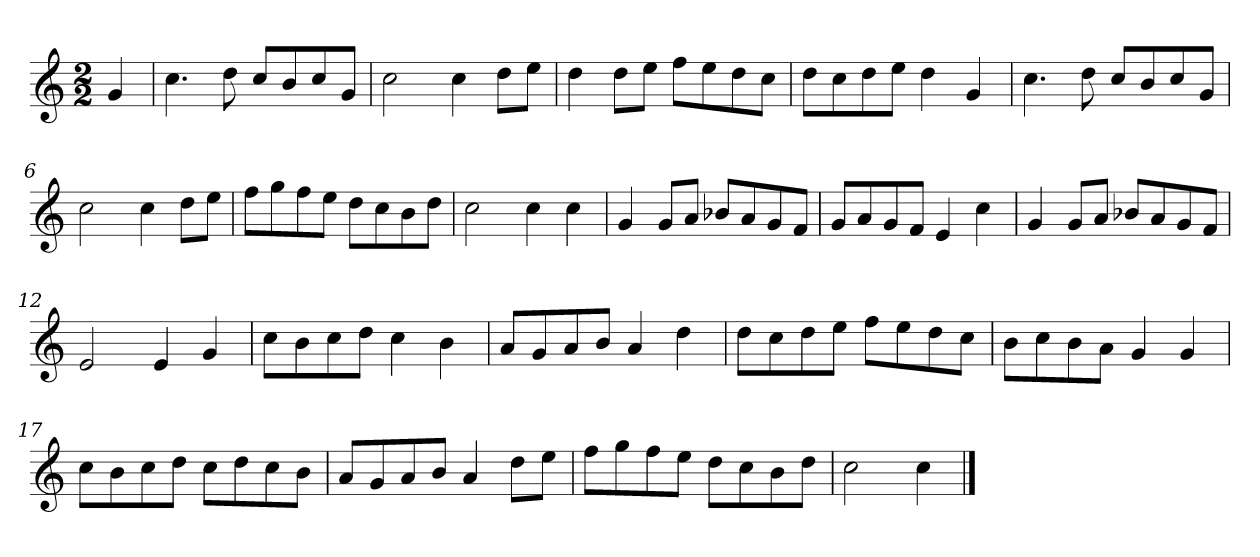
**kern
*part1
*staff1
*k[]
*M2/2
*MM120
=
4g
=1
4.cc
8dd
8ccL
8b
8cc
8gJ
=2
2cc
4cc
8ddL
8eeJ
=3
4dd
8ddL
8eeJ
8ffL
8ee
8dd
8ccJ
=4
8ddL
8cc
8dd
8eeJ
4dd
4g
=5
4.cc
8dd
8ccL
8b
8cc
8gJ
=6
2cc
4cc
8ddL
8eeJ
=7
8ffL
8gg
8ff
8eeJ
8ddL
8cc
8b
8ddJ
=8
2cc
4cc
4cc
=9
4g
8gL
8aJ
8b-XL
8a
8g
8fJ
=10
8gL
8a
8g
8fJ
4e
4cc
=11
4g
8gL
8aJ
8b-XL
8a
8g
8fJ
=12
2e
4e
4g
=13
8ccL
8b
8cc
8ddJ
4cc
4b
=14
8aL
8g
8a
8bJ
4a
4dd
=15
8ddL
8cc
8dd
8eeJ
8ffL
8ee
8dd
8ccJ
=16
8bL
8cc
8b
8aJ
4g
4g
=17
8ccL
8b
8cc
8ddJ
8ccL
8dd
8cc
8bJ
=18
8aL
8g
8a
8bJ
4a
8ddL
8eeJ
=19
8ffL
8gg
8ff
8eeJ
8ddL
8cc
8b
8ddJ
=20
2cc
4cc
==
*-
